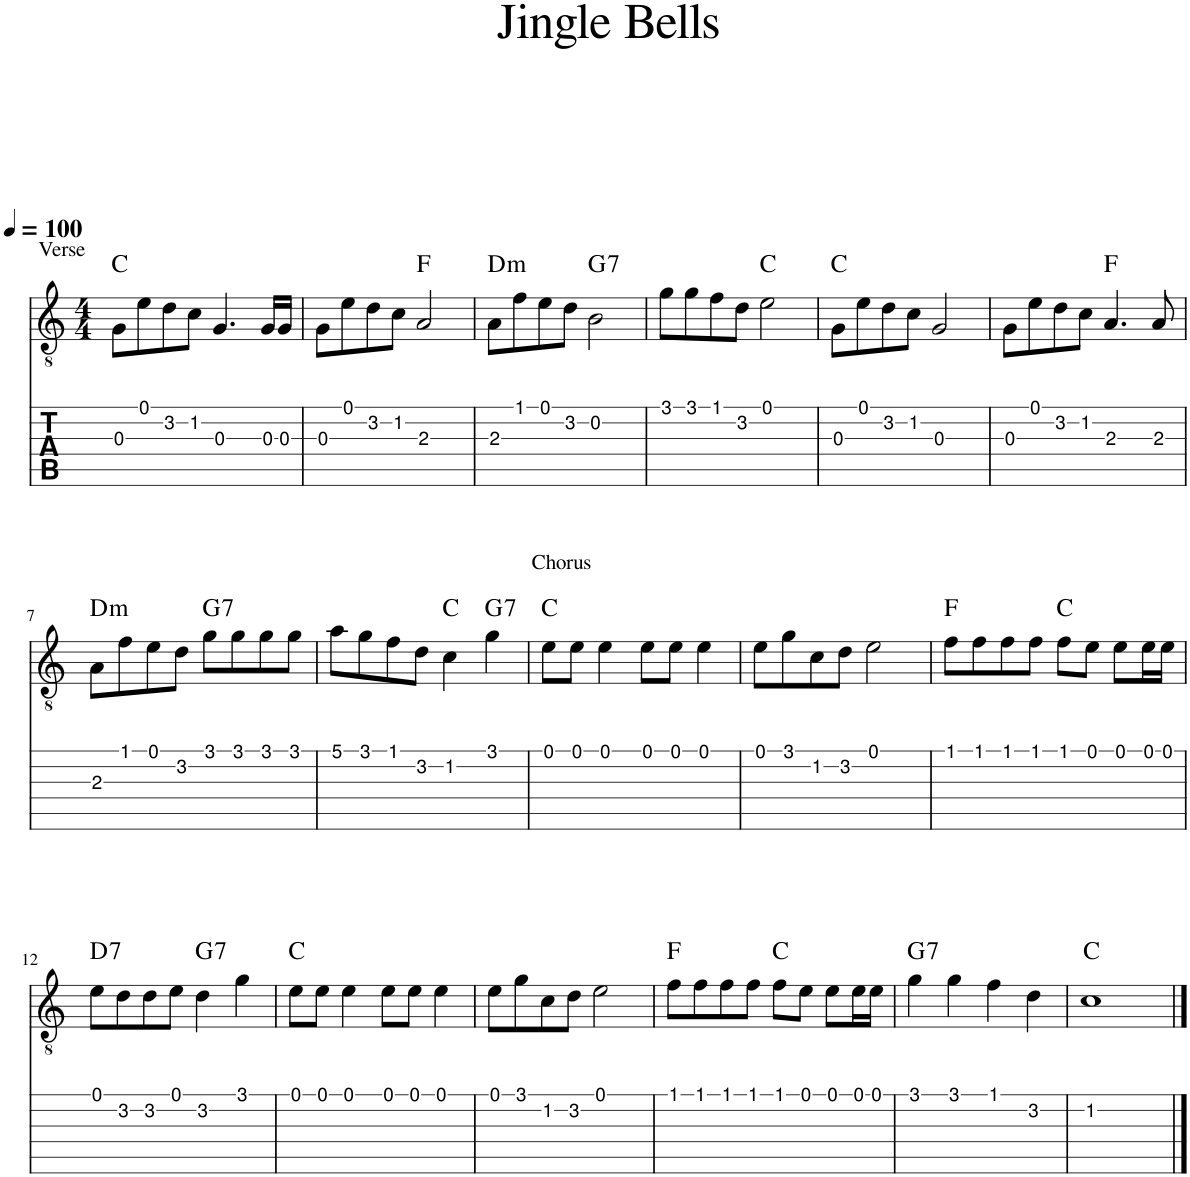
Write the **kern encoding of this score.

**kern	**kern	**harte
*part1	*part1	*part1
*staff2	*staff1	*
*I"Guitar	*	*
*I'Guit.	*	*
*stria6	*	*
*	*clefGv2	*
*k[]	*k[]	*
*M4/4	*M4/4	*
*MM100	*MM100	*
=1	=1	=1
!	!LO:TX:a:t=Verse	!
8GL	8G\L	C:maj
8eJ	8e\	.
8dL	8d\	.
8cJ	8c\J	.
4.G	4.G/	.
16GLL	16G/LL	.
16GJJ	16G/JJ	.
=2	=2	=2
8GL	8G\L	.
8eJ	8e\	.
8dL	8d\	.
8cJ	8c\J	.
2A	2A/	F:maj
=3	=3	=3
!	!	!LO:H:kt=m
8AL	8A\L	D:min
8fJ	8f\	.
8eL	8e\	.
8dJ	8d\J	.
!	!	!LO:H:kt=7
2B	2B\	G:7
=4	=4	=4
8gL	8g\L	.
8gJ	8g\	.
8fL	8f\	.
8dJ	8d\J	.
2e	2e\	C:maj
=5	=5	=5
8GL	8G\L	C:maj
8eJ	8e\	.
8dL	8d\	.
8cJ	8c\J	.
2G	2G/	.
=6	=6	=6
8GL	8G\L	.
8eJ	8e\	.
8dL	8d\	.
8cJ	8c\J	.
4.A	4.A/	F:maj
8A	8A/	.
!!LO:LB:g=z
=7	=7	=7
!	!	!LO:H:kt=m
8AL	8A\L	D:min
8fJ	8f\	.
8eL	8e\	.
8dJ	8d\J	.
!	!	!LO:H:kt=7
8gL	8g\L	G:7
8gJ	8g\	.
8gL	8g\	.
8gJ	8g\J	.
=8	=8	=8
8aL	8a\L	.
8gJ	8g\	.
8fL	8f\	.
8dJ	8d\J	.
4c	4c\	C:maj
!	!	!LO:H:kt=7
4g	4g\	G:7
=9	=9	=9
!	!LO:TX:a:t=Chorus	!
8eL	8e\L	C:maj
8eJ	8e\J	.
4e	4e\	.
8eL	8e\L	.
8eJ	8e\J	.
4e	4e\	.
=10	=10	=10
8eL	8e\L	.
8gJ	8g\	.
8cL	8c\	.
8dJ	8d\J	.
2e	2e\	.
=11	=11	=11
8fL	8f\L	F:maj
8fJ	8f\	.
8fL	8f\	.
8fJ	8f\J	.
8fL	8f\L	C:maj
8eJ	8e\J	.
8eL	8e\L	.
16eL	16e\L	.
16eJJ	16e\JJ	.
!!LO:LB:g=z
=12	=12	=12
!	!	!LO:H:kt=7
8eL	8e\L	D:7
8dJ	8d\	.
8dL	8d\	.
8eJ	8e\J	.
!	!	!LO:H:kt=7
4d	4d\	G:7
4g	4g\	.
=13	=13	=13
8eL	8e\L	C:maj
8eJ	8e\J	.
4e	4e\	.
8eL	8e\L	.
8eJ	8e\J	.
4e	4e\	.
=14	=14	=14
8eL	8e\L	.
8gJ	8g\	.
8cL	8c\	.
8dJ	8d\J	.
2e	2e\	.
=15	=15	=15
8fL	8f\L	F:maj
8fJ	8f\	.
8fL	8f\	.
8fJ	8f\J	.
8fL	8f\L	C:maj
8eJ	8e\J	.
8eL	8e\L	.
16eL	16e\L	.
16eJJ	16e\JJ	.
=16	=16	=16
!	!	!LO:H:kt=7
4g	4g\	G:7
4g	4g\	.
4f	4f\	.
4d	4d\	.
=17	=17	=17
1c	1c	C:maj
==	==	==
*-	*-	*-
